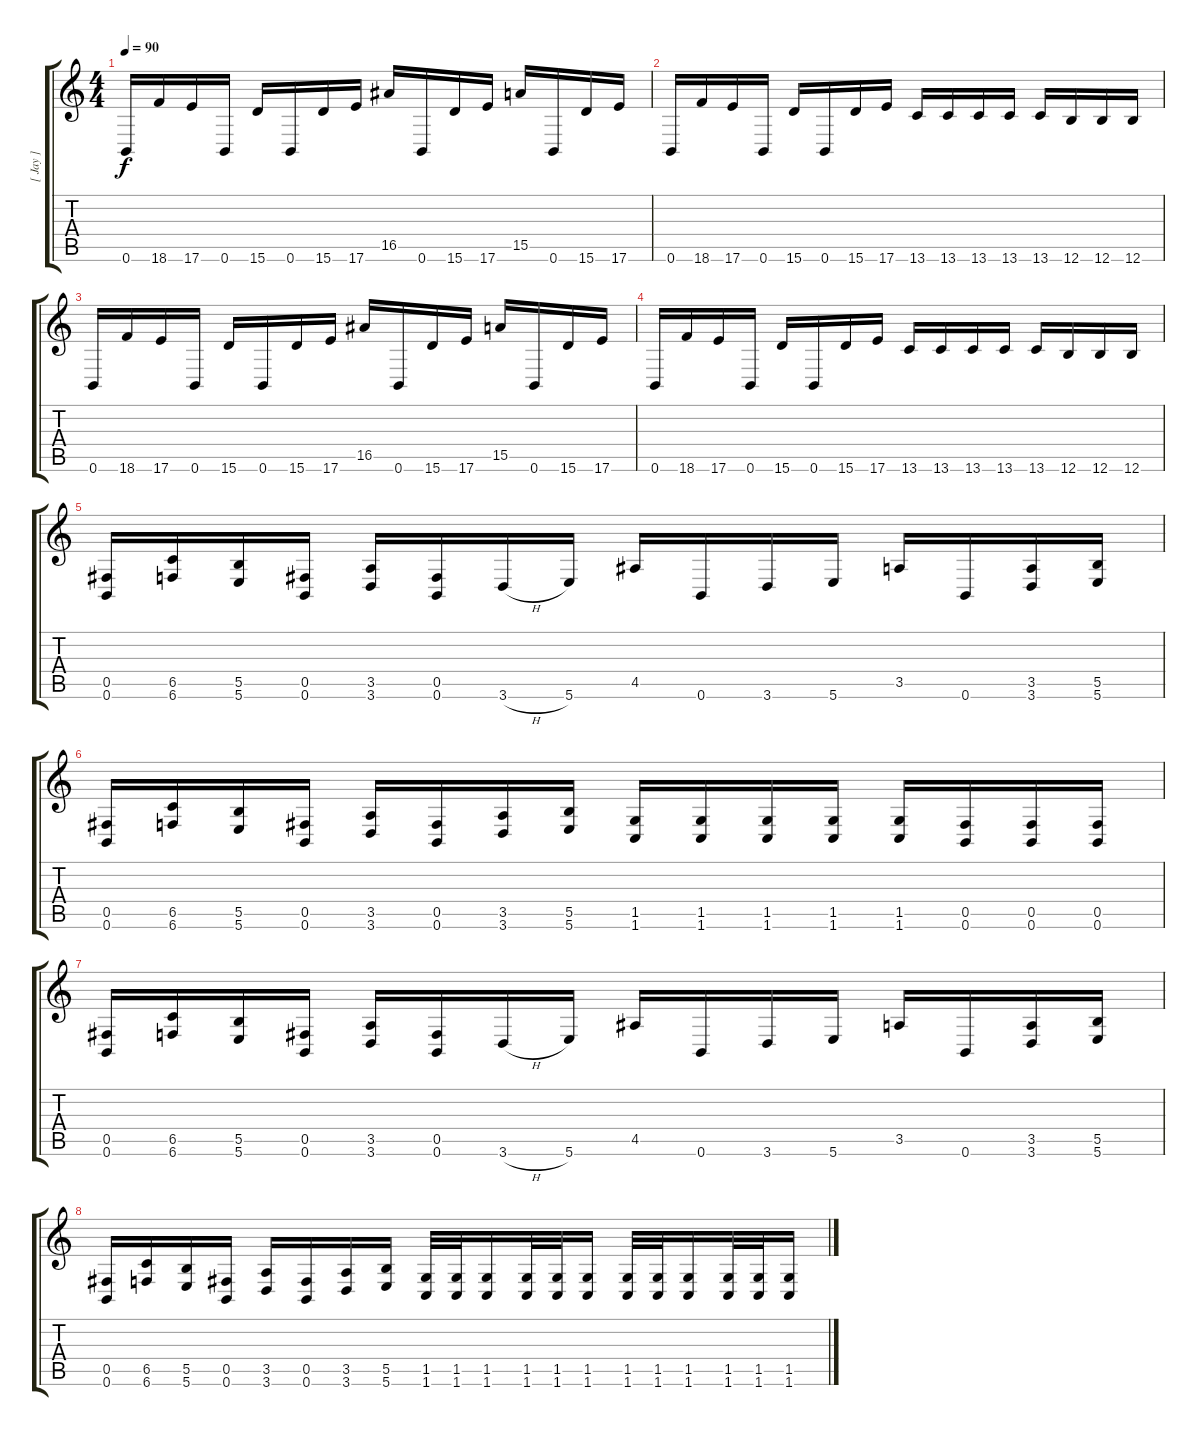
\track ("[ Jay ]" "[ Jay ]") {instrument overdrivenguitar}
\staff {score tabs}
\tuning (Db4 Ab3 E3 B2 Gb2 B1) {hide}
\ts (4 4)
\tempo 90
\clef g2
\ks c
0.6.16{dy f instrument overdrivenguitar} 18.6.16 17.6.16 0.6.16 15.6.16 0.6.16 15.6.16 17.6.16 16.5.16 0.6.16 15.6.16 17.6.16 15.5.16 0.6.16 15.6.16 17.6.16 |
0.6.16 18.6.16 17.6.16 0.6.16 15.6.16 0.6.16 15.6.16 17.6.16 13.6.16 13.6.16 13.6.16 13.6.16 13.6.16 12.6.16 12.6.16 12.6.16 |
0.6.16 18.6.16 17.6.16 0.6.16 15.6.16 0.6.16 15.6.16 17.6.16 16.5.16 0.6.16 15.6.16 17.6.16 15.5.16 0.6.16 15.6.16 17.6.16 |
0.6.16 18.6.16 17.6.16 0.6.16 15.6.16 0.6.16 15.6.16 17.6.16 13.6.16 13.6.16 13.6.16 13.6.16 13.6.16 12.6.16 12.6.16 12.6.16 |
(0.5 0.6).16 (6.5 6.6).16 (5.5 5.6).16 (0.5 0.6).16 (3.5 3.6).16 (0.5 0.6).16 3.6{h}.16 5.6.16 4.5.16 0.6.16 3.6.16 5.6.16 3.5.16 0.6.16 (3.5 3.6).16 (5.5 5.6).16 |
(0.5 0.6).16 (6.5 6.6).16 (5.5 5.6).16 (0.5 0.6).16 (3.5 3.6).16 (0.5 0.6).16 (3.5 3.6).16 (5.5 5.6).16 (1.5 1.6).16 (1.5 1.6).16 (1.5 1.6).16 (1.5 1.6).16 (1.5 1.6).16 (0.5 0.6).16 (0.5 0.6).16 (0.5 0.6).16 |
(0.5 0.6).16 (6.5 6.6).16 (5.5 5.6).16 (0.5 0.6).16 (3.5 3.6).16 (0.5 0.6).16 3.6{h}.16 5.6.16 4.5.16 0.6.16 3.6.16 5.6.16 3.5.16 0.6.16 (3.5 3.6).16 (5.5 5.6).16 |
(0.5 0.6).16 (6.5 6.6).16 (5.5 5.6).16 (0.5 0.6).16 (3.5 3.6).16 (0.5 0.6).16 (3.5 3.6).16 (5.5 5.6).16 (1.5 1.6).32 (1.5 1.6).32 (1.5 1.6).16 (1.5 1.6).32 (1.5 1.6).32 (1.5 1.6).16 (1.5 1.6).32 (1.5 1.6).32 (1.5 1.6).16 (1.5 1.6).32 (1.5 1.6).32 (1.5 1.6).16
